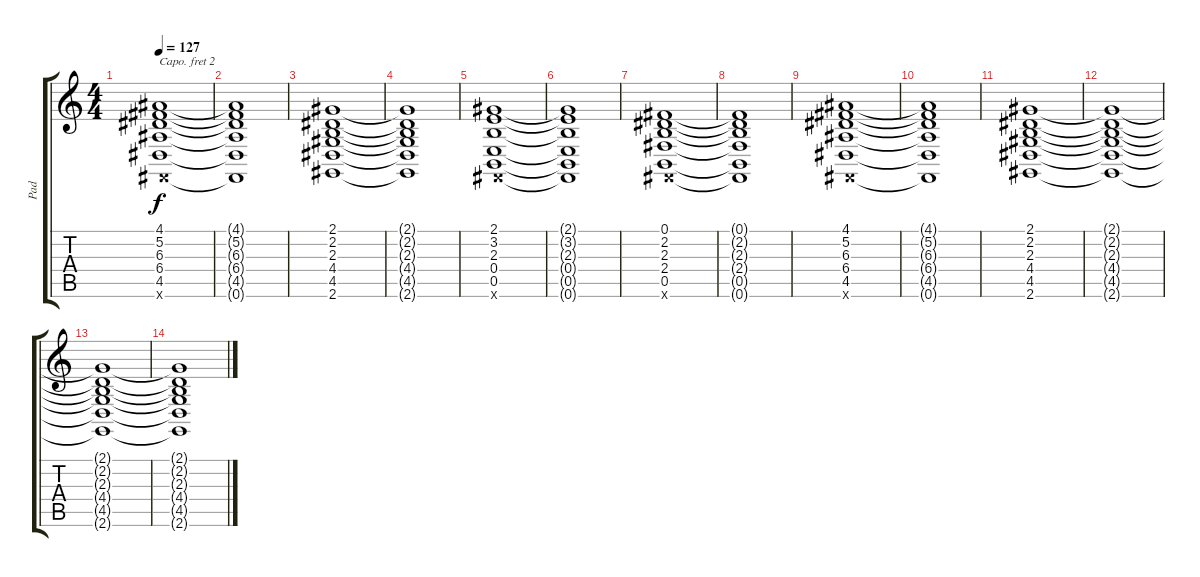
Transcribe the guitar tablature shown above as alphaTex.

\track ("Pad" "Pad") {instrument pad5bowed}
\staff {score tabs}
\capo 2
\tuning (E4 B3 G3 D3 A2 E2) {hide}
\ts (4 4)
\tempo 127
\clef g2
\ks c
(4.1 5.2 6.3 6.4 4.5 0.6{x}).1{dy f} |
(4.1{t} 5.2{t} 6.3{t} 6.4{t} 4.5{t} 0.6{t}).1 |
(2.1 2.2 2.3 4.4 4.5 2.6).1 |
(2.1{t} 2.2{t} 2.3{t} 4.4{t} 4.5{t} 2.6{t}).1 |
(2.1 3.2 2.3 0.4 0.5 0.6{x}).1 |
(2.1{t} 3.2{t} 2.3{t} 0.4{t} 0.5{t} 0.6{t}).1 |
(0.1 2.2 2.3 2.4 0.5 0.6{x}).1 |
(0.1{t} 2.2{t} 2.3{t} 2.4{t} 0.5{t} 0.6{t}).1 |
(4.1 5.2 6.3 6.4 4.5 0.6{x}).1 |
(4.1{t} 5.2{t} 6.3{t} 6.4{t} 4.5{t} 0.6{t}).1 |
(2.1 2.2 2.3 4.4 4.5 2.6).1{volume 3} |
(2.1{t} 2.2{t} 2.3{t} 4.4{t} 4.5{t} 2.6{t}).1 |
(2.1{t} 2.2{t} 2.3{t} 4.4{t} 4.5{t} 2.6{t}).1 |
(2.1{t} 2.2{t} 2.3{t} 4.4{t} 4.5{t} 2.6{t}).1
